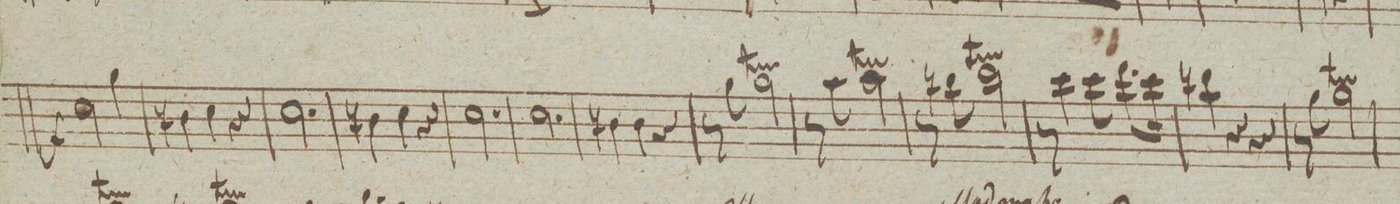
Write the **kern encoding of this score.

**kern	**dynam
*I"Flauto 2do	*
*clefG2	*
*k[b-]	*
*met(c|)	*
*M3/4	*
2cc\	f
4gg\	.
=98	=98
4bn\	.
4cc\	.
4r	.
=99	=99
2.cc\	.
=100	=100
4bn\	.
4cc\	.
4r	.
=101	=101
2.cc\	.
=102	=102
2.cc\	.
=103	=103
4bn\	.
4b\	.
4r	.
=104	=104
8r	.
8gg\	.
2ggTT\	.
=105	=105
8r	.
8aa\	.
2aatt\	.
=106	=106
8r	.
8bbn\	.
2bbtt\	.
=107	=107
8r	.
4ccc\	.
8ccc\	.
8.ddd\L	.
16ccc\Jk	.
=108	=108
4bbn\	.
4r	.
4r	.
=109	=109
8r	.
8gg\	.
2ggTT\	.
=110	=110
*-	*-
